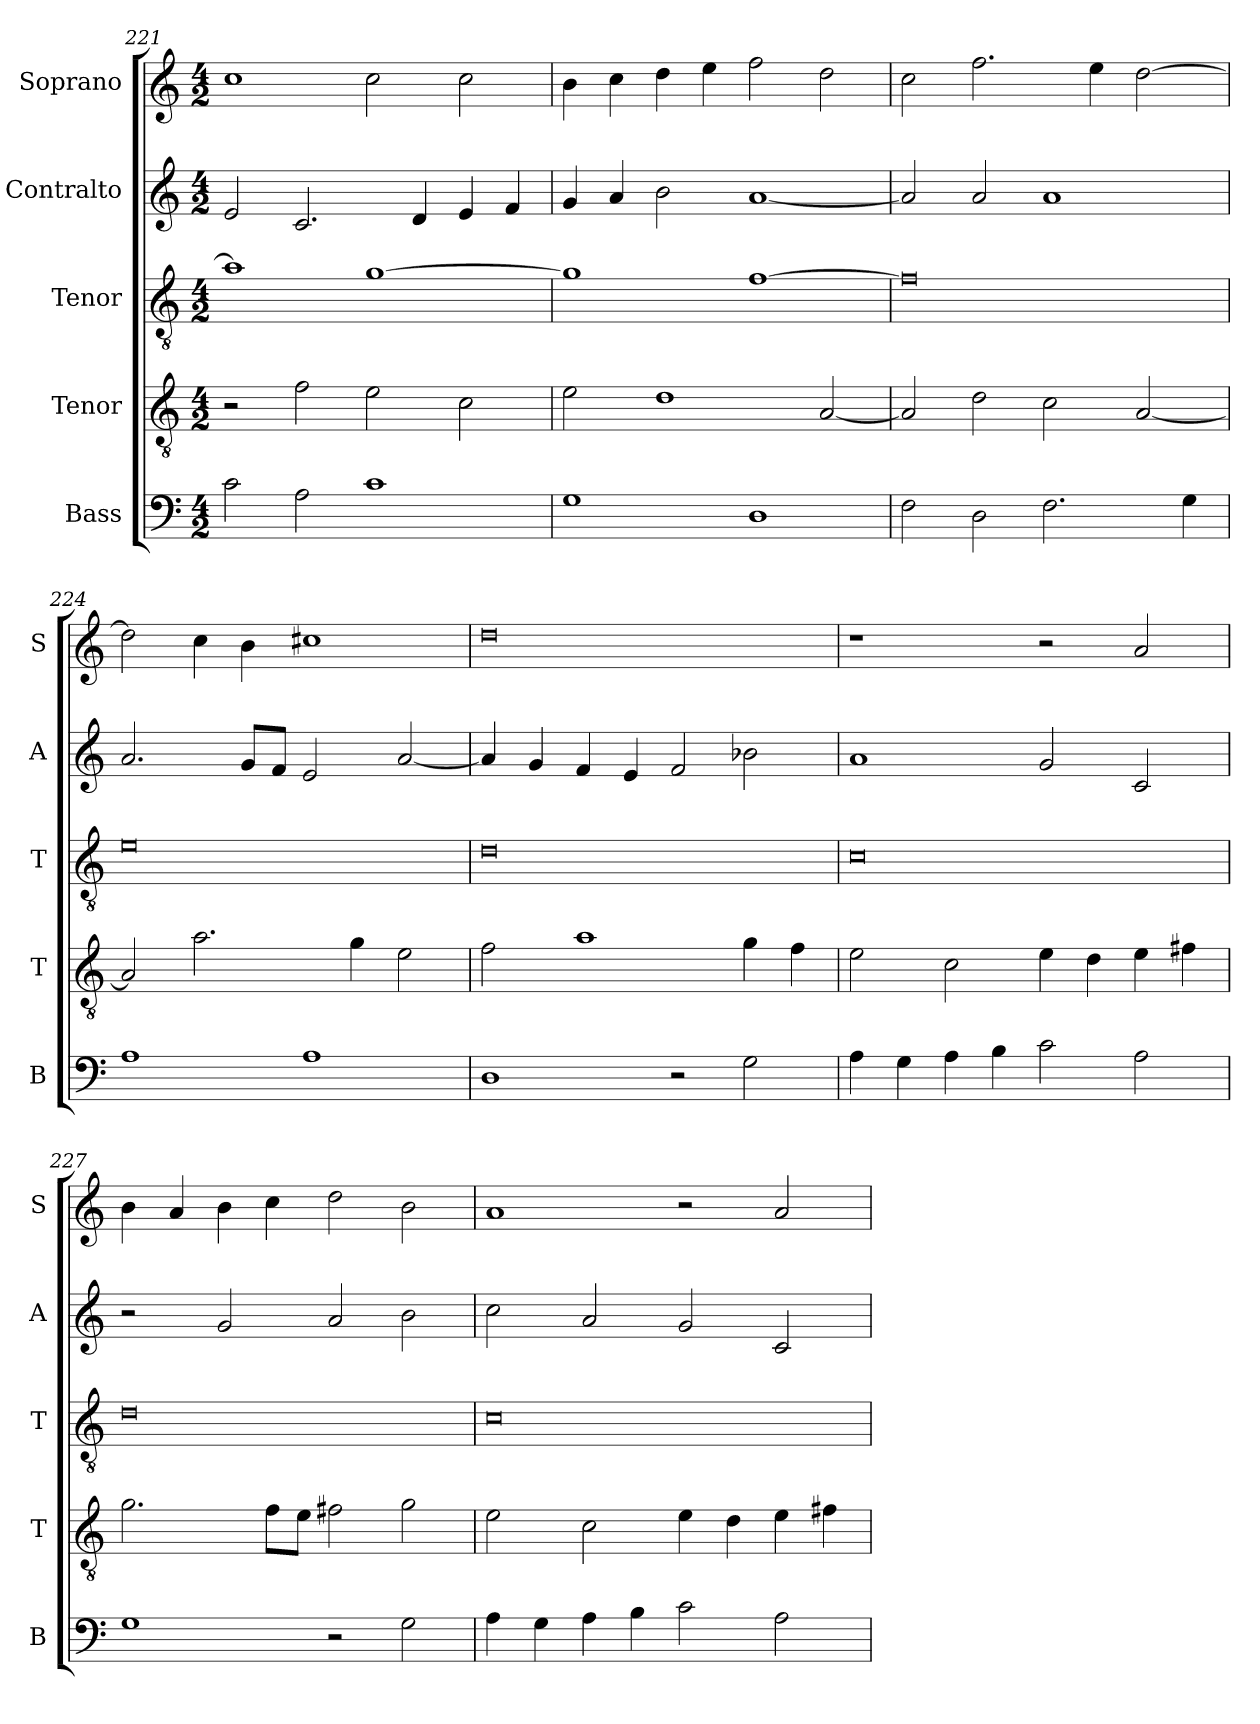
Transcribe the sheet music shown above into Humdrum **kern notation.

**kern	**kern	**kern	**kern	**kern
*part5	*part4	*part3	*part2	*part1
*staff5	*staff4	*staff3	*staff2	*staff1
*I"Bass	*I"Tenor	*I"Tenor	*I"Contralto	*I"Soprano
*I'B	*I'T	*I'T	*I'A	*I'S
*clefF4	*clefGv2	*clefGv2	*clefG2	*clefG2
*k[]	*k[]	*k[]	*k[]	*k[]
*G:mix	*G:mix	*G:mix	*G:mix	*G:mix
*M4/2	*M4/2	*M4/2	*M4/2	*M4/2
=221	=221	=221	=221	=221
2c	2r	1a]	2e	1cc
2A	2f	.	2.c	.
1c	2e	[1g	.	2cc
.	.	.	4d	.
.	2c	.	4e	2cc
.	.	.	4f	.
=222	=222	=222	=222	=222
1G	2e	1g]	4g	4b
.	.	.	4a	4cc
.	1d	.	2b	4dd
.	.	.	.	4ee
1D	.	[1f	[1a	2ff
.	[2A	.	.	2dd
=223	=223	=223	=223	=223
2F	2A]	0f]	2a]	2cc
2D	2d	.	2a	2.ff
2.F	2c	.	1a	.
.	.	.	.	4ee
.	[2A	.	.	[2dd
4G	.	.	.	.
=224	=224	=224	=224	=224
1A	2A]	0e	2.a	2dd]
.	2.a	.	.	4cc
.	.	.	8g/L	4b
.	.	.	8f/J	.
1A	.	.	2e	1cc#X
.	4g	.	.	.
.	2e	.	[2a	.
=225	=225	=225	=225	=225
1D	2f	0d	4a]	0dd
.	.	.	4g	.
.	1a	.	4f	.
.	.	.	4e	.
2r	.	.	2f	.
2G	4g	.	2b-X	.
.	4f	.	.	.
=226	=226	=226	=226	=226
4A	2e	0c	1a	1r
4G	.	.	.	.
4A	2c	.	.	.
4B	.	.	.	.
2c	4e	.	2g	2r
.	4d	.	.	.
2A	4e	.	2c	2a
.	4f#X	.	.	.
=227	=227	=227	=227	=227
1G	2.g	0d	2r	4b
.	.	.	.	4a
.	.	.	2g	4b
.	8f\L	.	.	4cc
.	8e\J	.	.	.
2r	2f#X	.	2a	2dd
2G	2g	.	2b	2b
=228	=228	=228	=228	=228
4A	2e	0c	2cc	1a
4G	.	.	.	.
4A	2c	.	2a	.
4B	.	.	.	.
2c	4e	.	2g	2r
.	4d	.	.	.
2A	4e	.	2c	2a
.	4f#X	.	.	.
=	=	=	=	=
*-	*-	*-	*-	*-
